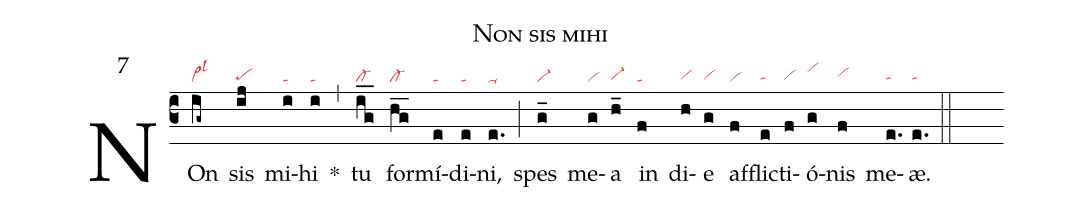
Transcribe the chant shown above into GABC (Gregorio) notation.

name: Non sis mihi;
mode: 7;
nabc-lines: 1;
%%
(c3)
NOn(ig~|vi>lsl3) sis(ij|pehg) mi(i|ta)hi(i|ta) *(,)
tu(ig__|cl-) for(hg__|cl-)mí(e|ta)di(e|ta)ni,(e.|ta-) (;)
spes(g_|vi-) me(g|vi)a(h_|vi-hg) in(f|ta) di(h|vihg)e(g|vihg) af(f|vi)fli(e|tahg)cti(f|vihg)ó(g|vihj)nis(f|vihh) me(e.|tahg)æ.(e.|tahg) (::)
